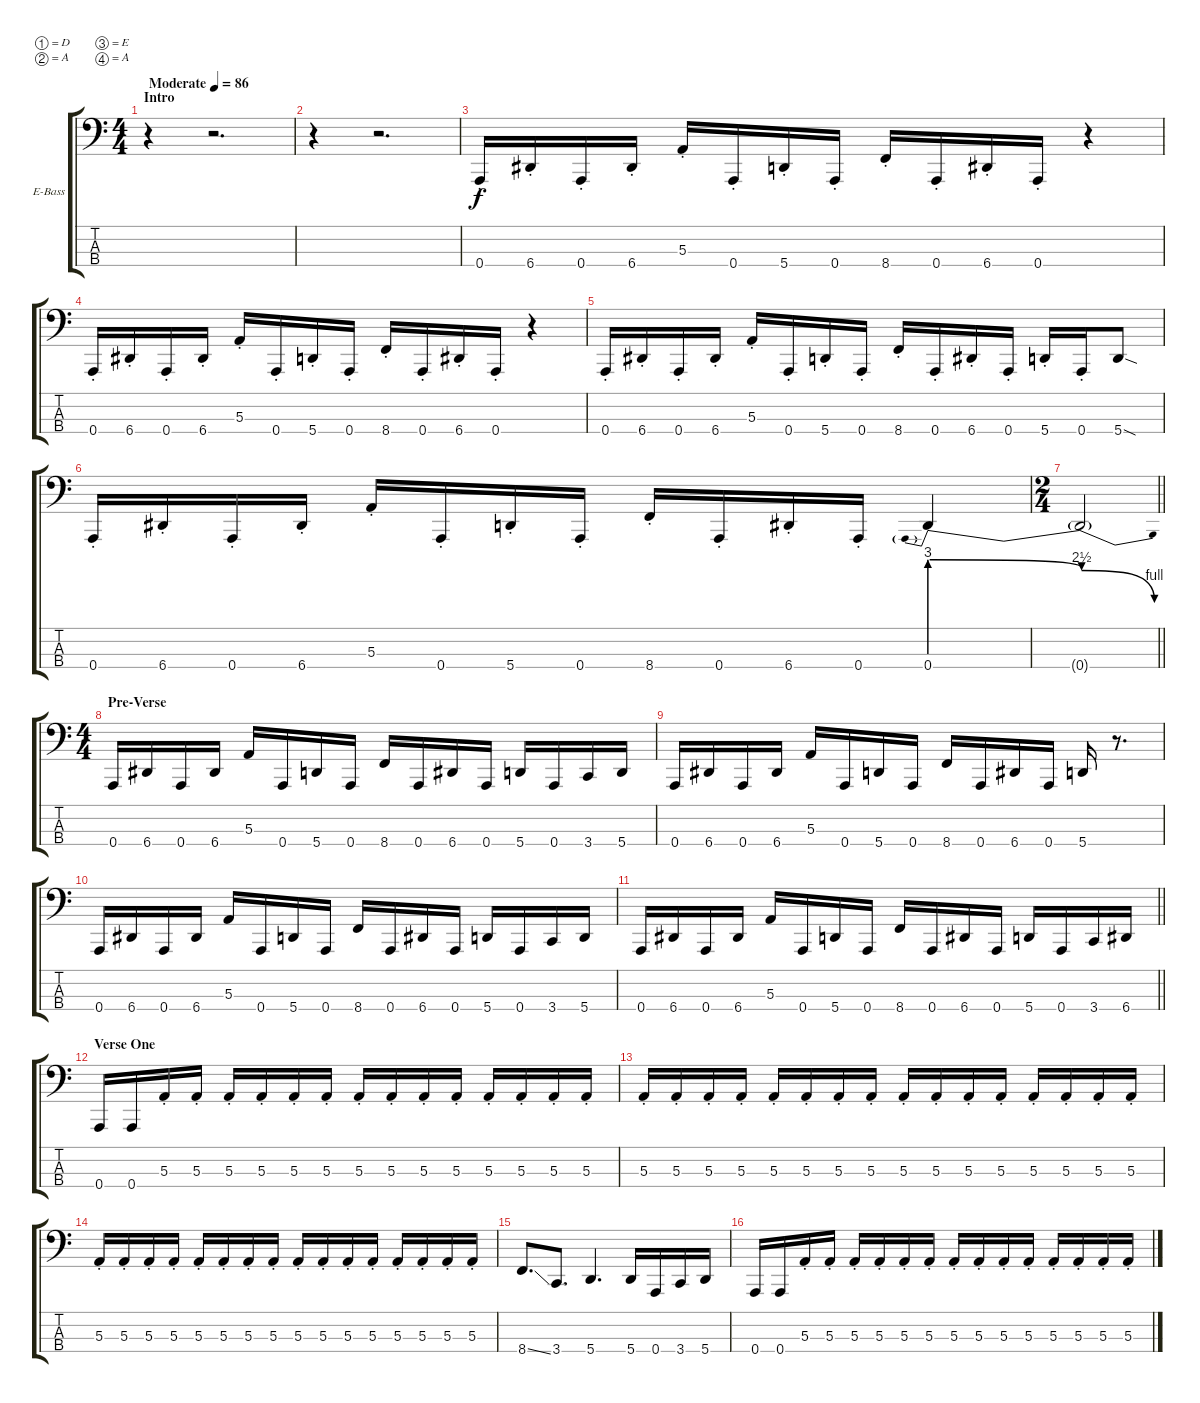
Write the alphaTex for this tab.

\bracketExtendMode groupsimilarinstruments
\firstSystemTrackNameOrientation horizontal
\otherSystemsTrackNameOrientation horizontal
\track ("Bass" "E-Bass") {instrument electricbassfinger}
\staff {score tabs}
\tuning (D2 A1 E1 A0)
\ts (4 4)
\beaming (8 2 2 2 2)
\section ("" "Intro")
\tempo (86 "Moderate")
\clef f4
\ks c
r.4{dy f instrument electricbassfinger} r.2{d} |
r.4 r.2{d} |
0.4{st}.16 6.4{st}.16 0.4{st}.16 6.4{st}.16 5.3{st}.16 0.4{st}.16 5.4{st}.16 0.4{st}.16 8.4{st}.16 0.4{st}.16 6.4{st}.16 0.4{st}.16 r.4 |
0.4{st}.16 6.4{st}.16 0.4{st}.16 6.4{st}.16 5.3{st}.16 0.4{st}.16 5.4{st}.16 0.4{st}.16 8.4{st}.16 0.4{st}.16 6.4{st}.16 0.4{st}.16 r.4 |
0.4{st}.16 6.4{st}.16 0.4{st}.16 6.4{st}.16 5.3{st}.16 0.4{st}.16 5.4{st}.16 0.4{st}.16 8.4{st}.16 0.4{st}.16 6.4{st}.16 0.4{st}.16 5.4{st}.16 0.4{st}.16 5.4{sod}.8 |
0.4{st}.16 6.4{st}.16 0.4{st}.16 6.4{st}.16 5.3{st}.16 0.4{st}.16 5.4{st}.16 0.4{st}.16 8.4{st}.16 0.4{st}.16 6.4{st}.16 0.4{st}.16 0.4{be (prebendrelease 0 12 60 10)}.4 |
\ts (2 4)
\beaming (8 2 2)
\barLineRight lightlight
0.4{be (release 0 10 60 4) t}.2 |
\ts (4 4)
\beaming (8 2 2 2 2)
\section ("" "Pre-Verse")
0.4.16 6.4.16 0.4.16 6.4.16 5.3.16 0.4.16 5.4.16 0.4.16 8.4.16 0.4.16 6.4.16 0.4.16 5.4.16 0.4.16 3.4.16 5.4.16 |
0.4.16 6.4.16 0.4.16 6.4.16 5.3.16 0.4.16 5.4.16 0.4.16 8.4.16 0.4.16 6.4.16 0.4.16 5.4.16 r.8{d} |
0.4.16 6.4.16 0.4.16 6.4.16 5.3.16 0.4.16 5.4.16 0.4.16 8.4.16 0.4.16 6.4.16 0.4.16 5.4.16 0.4.16 3.4.16 5.4.16 |
\barLineRight lightlight
0.4.16 6.4.16 0.4.16 6.4.16 5.3.16 0.4.16 5.4.16 0.4.16 8.4.16 0.4.16 6.4.16 0.4.16 5.4.16 0.4.16 3.4.16 6.4.16 |
\section ("" "Verse One")
0.4.16 0.4.16 5.3{st}.16 5.3{st}.16 5.3{st}.16 5.3{st}.16 5.3{st}.16 5.3{st}.16 5.3{st}.16 5.3{st}.16 5.3{st}.16 5.3{st}.16 5.3{st}.16 5.3{st}.16 5.3{st}.16 5.3{st}.16 |
5.3{st}.16 5.3{st}.16 5.3{st}.16 5.3{st}.16 5.3{st}.16 5.3{st}.16 5.3{st}.16 5.3{st}.16 5.3{st}.16 5.3{st}.16 5.3{st}.16 5.3{st}.16 5.3{st}.16 5.3{st}.16 5.3{st}.16 5.3{st}.16 |
5.3{st}.16 5.3{st}.16 5.3{st}.16 5.3{st}.16 5.3{st}.16 5.3{st}.16 5.3{st}.16 5.3{st}.16 5.3{st}.16 5.3{st}.16 5.3{st}.16 5.3{st}.16 5.3{st}.16 5.3{st}.16 5.3{st}.16 5.3{st}.16 |
8.4{ss}.8{d} 3.4.8{d} 5.4.4{d} 5.4.16 0.4.16 3.4.16 5.4.16 |
0.4.16 0.4.16 5.3{st}.16 5.3{st}.16 5.3{st}.16 5.3{st}.16 5.3{st}.16 5.3{st}.16 5.3{st}.16 5.3{st}.16 5.3{st}.16 5.3{st}.16 5.3{st}.16 5.3{st}.16 5.3{st}.16 5.3{st}.16
